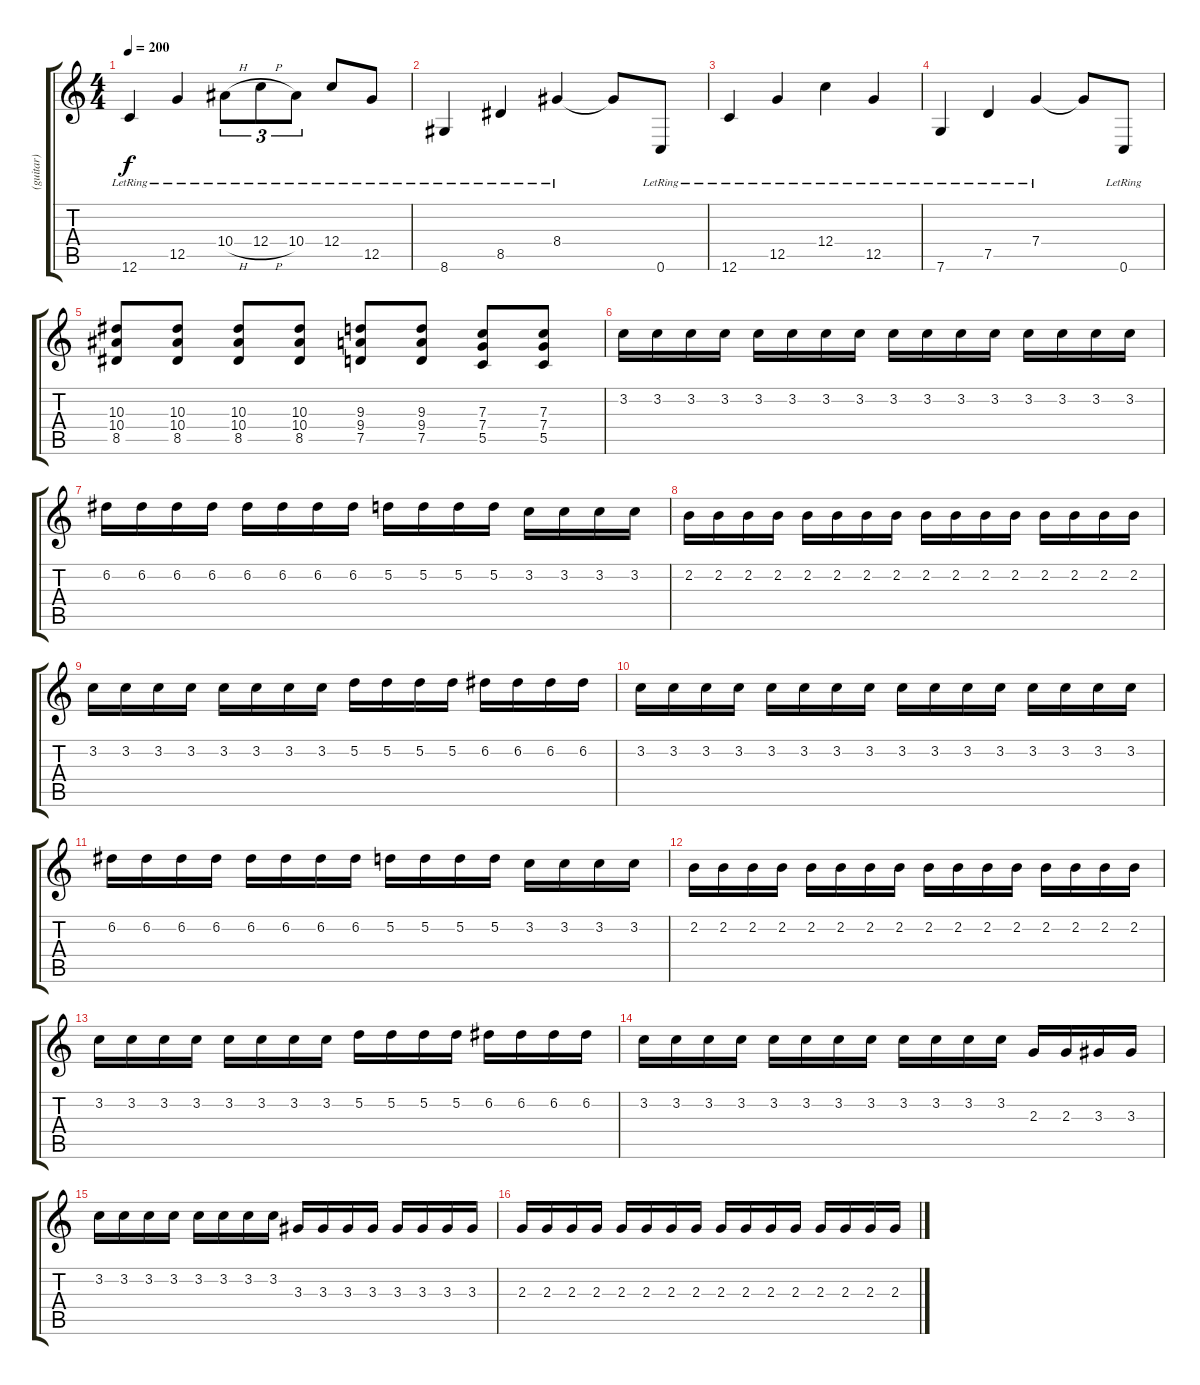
\track ("(guitar)" "(guitar)") {instrument distortionguitar}
\staff {score tabs}
\tuning (D4 A3 F3 C3 G2 C2) {hide}
\ts (4 4)
\tempo 200
\clef g2
\ks c
12.6{lr}.4{dy f} 12.5{lr}.4 10.4{h lr}.8{tu (3 2)} 12.4{h lr}.8{tu (3 2)} 10.4{lr}.8{tu (3 2)} 12.4{lr}.8 12.5{lr}.8 |
8.6{lr}.4 8.5{lr}.4 8.4{lr}.4 8.4{t}.8 0.6{lr}.8 |
12.6{lr}.4 12.5{lr}.4 12.4{lr}.4 12.5{lr}.4 |
7.6{lr}.4 7.5{lr}.4 7.4{lr}.4 7.4{t}.8 0.6{lr}.8 |
(10.3 10.4 8.5).8 (10.3 10.4 8.5).8 (10.3 10.4 8.5).8 (10.3 10.4 8.5).8 (9.3 9.4 7.5).8 (9.3 9.4 7.5).8 (7.3 7.4 5.5).8 (7.3 7.4 5.5).8 |
3.2.16 3.2.16 3.2.16 3.2.16 3.2.16 3.2.16 3.2.16 3.2.16 3.2.16 3.2.16 3.2.16 3.2.16 3.2.16 3.2.16 3.2.16 3.2.16 |
6.2.16 6.2.16 6.2.16 6.2.16 6.2.16 6.2.16 6.2.16 6.2.16 5.2.16 5.2.16 5.2.16 5.2.16 3.2.16 3.2.16 3.2.16 3.2.16 |
2.2.16 2.2.16 2.2.16 2.2.16 2.2.16 2.2.16 2.2.16 2.2.16 2.2.16 2.2.16 2.2.16 2.2.16 2.2.16 2.2.16 2.2.16 2.2.16 |
3.2.16 3.2.16 3.2.16 3.2.16 3.2.16 3.2.16 3.2.16 3.2.16 5.2.16 5.2.16 5.2.16 5.2.16 6.2.16 6.2.16 6.2.16 6.2.16 |
3.2.16 3.2.16 3.2.16 3.2.16 3.2.16 3.2.16 3.2.16 3.2.16 3.2.16 3.2.16 3.2.16 3.2.16 3.2.16 3.2.16 3.2.16 3.2.16 |
6.2.16 6.2.16 6.2.16 6.2.16 6.2.16 6.2.16 6.2.16 6.2.16 5.2.16 5.2.16 5.2.16 5.2.16 3.2.16 3.2.16 3.2.16 3.2.16 |
2.2.16 2.2.16 2.2.16 2.2.16 2.2.16 2.2.16 2.2.16 2.2.16 2.2.16 2.2.16 2.2.16 2.2.16 2.2.16 2.2.16 2.2.16 2.2.16 |
3.2.16 3.2.16 3.2.16 3.2.16 3.2.16 3.2.16 3.2.16 3.2.16 5.2.16 5.2.16 5.2.16 5.2.16 6.2.16 6.2.16 6.2.16 6.2.16 |
3.2.16 3.2.16 3.2.16 3.2.16 3.2.16 3.2.16 3.2.16 3.2.16 3.2.16 3.2.16 3.2.16 3.2.16 2.3.16 2.3.16 3.3.16 3.3.16 |
3.2.16 3.2.16 3.2.16 3.2.16 3.2.16 3.2.16 3.2.16 3.2.16 3.3.16 3.3.16 3.3.16 3.3.16 3.3.16 3.3.16 3.3.16 3.3.16 |
2.3.16 2.3.16 2.3.16 2.3.16 2.3.16 2.3.16 2.3.16 2.3.16 2.3.16 2.3.16 2.3.16 2.3.16 2.3.16 2.3.16 2.3.16 2.3.16
